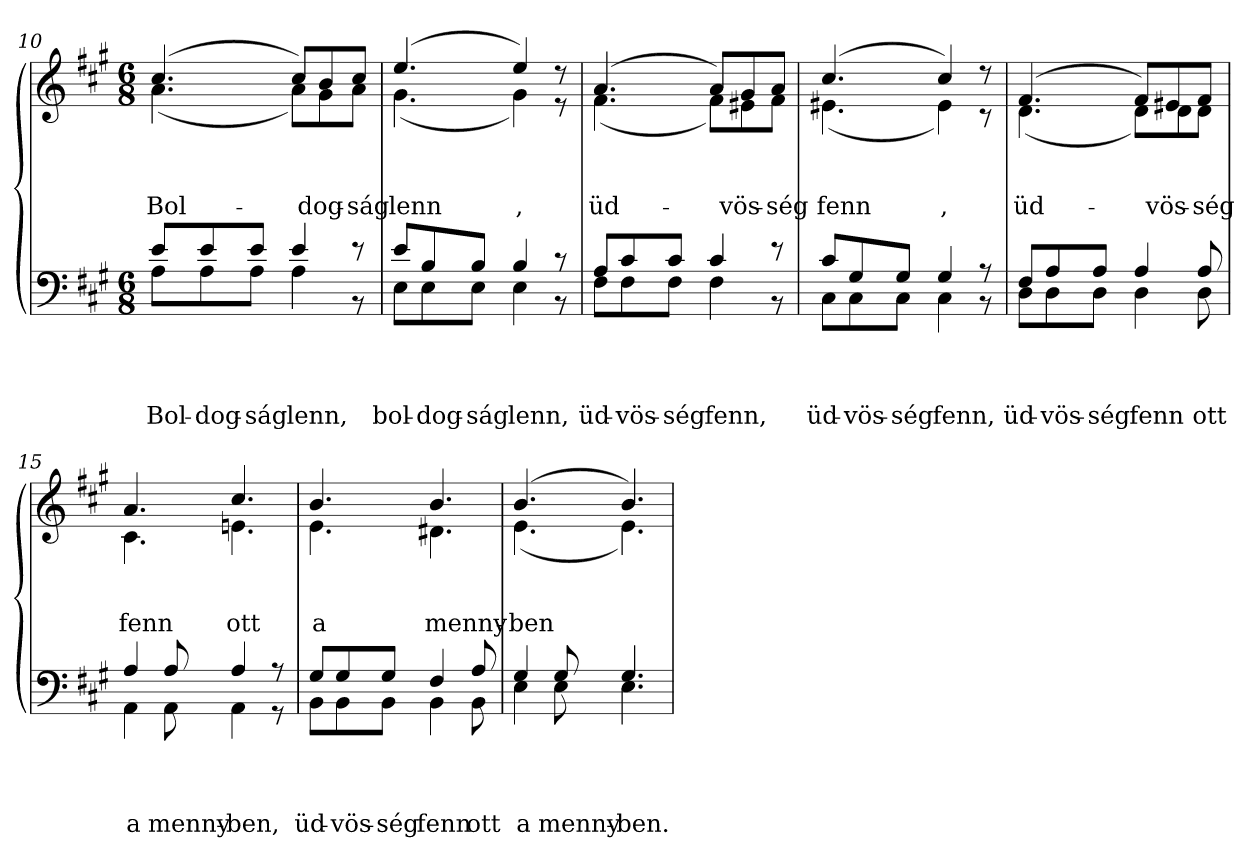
**kern	**text	**text	**text	**text	**kern	**text	**text	**text
*part2	*part2	*part2	*part2	*part2	*part1	*part1	*part1	*part1
*staff2	*staff2	*staff2	*staff2	*staff2	*staff1	*staff1	*staff1	*staff1
!!LO:PB:g=z
*clefF4	*	*	*	*	*clefG2	*	*	*
*k[f#c#g#]	*	*	*	*	*k[f#c#g#]	*	*	*
*f#:	*	*	*	*	*f#:	*	*	*
*M6/8	*	*	*	*	*M6/8	*	*	*
=10	=10	=10	=10	=10	=10	=10	=10	=10
*^	*	*	*	*	*	*	*	*
!	!	!	!	!	!LO:LY:a	!	!	!	!
!	!	!	!	!	!	!LO:TX:a:t=.	!	!	!
!	!	!	!	!	!	!LO:TX:a:t== 60	!	!	!
!	!	!	!	!	!	!	!	!	!LO:LY:b
*	*	*	*	*	*	*^	*	*	*
8e/L	8A\L	.	.	.	Bol-	(>4.cc#/	(<4.a\	.	.	Bol-
!	!	!	!	!	!LO:LY:a	!	!	!	!	!
8e/	8A\	.	.	.	-dog-	.	.	.	.	.
!	!	!	!	!	!LO:LY:a	!	!	!	!	!
8e/J	8A\J	.	.	.	-ság	.	.	.	.	.
!	!	!	!	!	!LO:LY:a	!	!	!	!	!
4e/	4A\	.	.	.	lenn,	8cc#/L)	8a\L)	.	.	.
!	!	!	!	!	!	!	!	!	!	!LO:LY:b
.	.	.	.	.	.	8b/	8g#\	.	.	-dog-
!	!	!	!	!	!	!	!	!	!	!LO:LY:b
8r	8r	.	.	.	.	8cc#/J	8a\J	.	.	-ság
=11	=11	=11	=11	=11	=11	=11	=11	=11	=11	=11
!	!	!	!	!	!LO:LY:a	!	!	!	!	!
!	!	!	!	!	!	!	!	!	!	!LO:LY:b
8e/L	8E\L	.	.	.	bol-	(4.ee/	(<4.g#\	.	.	lenn
!	!	!	!	!	!LO:LY:a	!	!	!	!	!
8B/	8E\	.	.	.	-dog-	.	.	.	.	.
!	!	!	!	!	!LO:LY:a	!	!	!	!	!
8B/J	8E\J	.	.	.	-ság	.	.	.	.	.
!	!	!	!	!	!LO:LY:a	!	!	!	!	!
!	!	!	!	!	!	!	!	!	!	!LO:LY:b
4B/	4E\	.	.	.	lenn,	4ee/)	4g#\)	.	.	,
8r	8r	.	.	.	.	8r	8r	.	.	.
=12	=12	=12	=12	=12	=12	=12	=12	=12	=12	=12
!	!	!	!	!	!LO:LY:a	!	!	!	!	!
!	!	!	!	!	!	!	!	!	!	!LO:LY:b
8A/L	8F#\L	.	.	.	üd-	(>4.a/	(<4.f#\	.	.	üd-
!	!	!	!	!	!LO:LY:a	!	!	!	!	!
8c#/	8F#\	.	.	.	-vös-	.	.	.	.	.
!	!	!	!	!	!LO:LY:a	!	!	!	!	!
8c#/J	8F#\J	.	.	.	-ség	.	.	.	.	.
!	!	!	!	!	!LO:LY:a	!	!	!	!	!
4c#/	4F#\	.	.	.	fenn,	8a/L)	8f#\L)	.	.	.
!	!	!	!	!	!	!	!	!	!	!LO:LY:b
.	.	.	.	.	.	8g#/	8e#X\	.	.	-vös-
!	!	!	!	!	!	!	!	!	!	!LO:LY:b
8r	8r	.	.	.	.	8a/J	8f#\J	.	.	-ség
!!LO:LB:g=z	!!
=13	=13	=13	=13	=13	=13	=13	=13	=13	=13	=13
!	!	!	!	!	!LO:LY:a	!	!	!	!	!
!	!	!	!	!	!	!	!	!	!	!LO:LY:b
8c#/L	8C#\L	.	.	.	üd-	(>4.cc#/	(<4.e#X\	.	.	fenn
!	!	!	!	!	!LO:LY:a	!	!	!	!	!
8G#/	8C#\	.	.	.	-vös-	.	.	.	.	.
!	!	!	!	!	!LO:LY:a	!	!	!	!	!
8G#/J	8C#\J	.	.	.	-ség	.	.	.	.	.
!	!	!	!	!	!LO:LY:a	!	!	!	!	!
!	!	!	!	!	!	!	!	!	!	!LO:LY:b
4G#/	4C#\	.	.	.	fenn,	4cc#/)	4e#\)	.	.	,
8r	8r	.	.	.	.	8r	8r	.	.	.
=14	=14	=14	=14	=14	=14	=14	=14	=14	=14	=14
!	!	!	!	!	!LO:LY:a	!	!	!	!	!
!	!	!	!	!	!	!	!	!	!	!LO:LY:b
8F#/L	8D\L	.	.	.	üd-	(>4.f#/	(<4.d\	.	.	üd-
!	!	!	!	!	!LO:LY:a	!	!	!	!	!
8A/	8D\	.	.	.	-vös-	.	.	.	.	.
!	!	!	!	!	!LO:LY:a	!	!	!	!	!
8A/J	8D\J	.	.	.	-ség	.	.	.	.	.
!	!	!	!	!	!LO:LY:a	!	!	!	!	!
4A/	4D\	.	.	.	fenn	8f#/L)	8d\L)	.	.	.
!	!	!	!	!	!	!	!	!	!	!LO:LY:b
.	.	.	.	.	.	8e#X/	8d\	.	.	-vös-
!	!	!	!	!	!LO:LY:a	!	!	!	!	!
!	!	!	!	!	!	!	!	!	!	!LO:LY:b
8A/	8D\	.	.	.	ott	8f#/J	8d\J	.	.	-ség
=15	=15	=15	=15	=15	=15	=15	=15	=15	=15	=15
!	!	!	!	!	!LO:LY:a	!	!	!	!	!
!	!	!	!	!	!	!	!	!	!	!LO:LY:b
4A/	4AA\	.	.	.	a	4.a/	4.c#\	.	.	fenn
!	!	!	!	!	!LO:LY:a	!	!	!	!	!
8A/	8AA\	.	.	.	menny-	.	.	.	.	.
!	!	!	!	!	!LO:LY:a	!	!	!	!	!
!	!	!	!	!	!	!	!	!	!	!LO:LY:b
4A/	4AA\	.	.	.	-ben,	4.cc#/	4.en\	.	.	ott
8r	8r	.	.	.	.	.	.	.	.	.
=16	=16	=16	=16	=16	=16	=16	=16	=16	=16	=16
!	!	!	!	!	!LO:LY:a	!	!	!	!	!
!	!	!	!	!	!	!	!	!	!	!LO:LY:b
8G#/L	8BB\L	.	.	.	üd-	4.b/	4.e\	.	.	a
!	!	!	!	!	!LO:LY:a	!	!	!	!	!
8G#/	8BB\	.	.	.	-vös-	.	.	.	.	.
!	!	!	!	!	!LO:LY:a	!	!	!	!	!
8G#/J	8BB\J	.	.	.	-ség	.	.	.	.	.
!!LO:LB:g=z	!!
=17-	=17-	=17-	=17-	=17-	=17-	=17-	=17-	=17-	=17-	=17-
!	!	!	!	!	!LO:LY:a	!	!	!	!	!
!	!	!	!	!	!	!	!	!	!	!LO:LY:b
4F#/	4BB\	.	.	.	fenn	4.b/	4.d#X\	.	.	menny-
!	!	!	!	!	!LO:LY:a	!	!	!	!	!
8A/	8BB\	.	.	.	ott	.	.	.	.	.
=18	=18	=18	=18	=18	=18	=18	=18	=18	=18	=18
!	!	!	!	!	!LO:LY:a	!	!	!	!	!
!	!	!	!	!	!	!	!	!	!	!LO:LY:b
4G#/	4E\	.	.	.	a	(>4.b/	(<4.e\	.	.	-ben
!	!	!	!	!	!LO:LY:a	!	!	!	!	!
8G#/	8E\	.	.	.	menny-	.	.	.	.	.
!	!	!	!	!	!LO:LY:a	!	!	!	!	!
!	!	!	!	!	!	!	!	!	!	!LO:LY:b
4.G#/	4.E\	.	.	.	-ben.	4.b/)	4.e\)	.	.	.
*v	*v	*	*	*	*	*	*	*	*	*
*	*	*	*	*	*v	*v	*	*	*
=	=	=	=	=	=	=	=	=
*-	*-	*-	*-	*-	*-	*-	*-	*-
